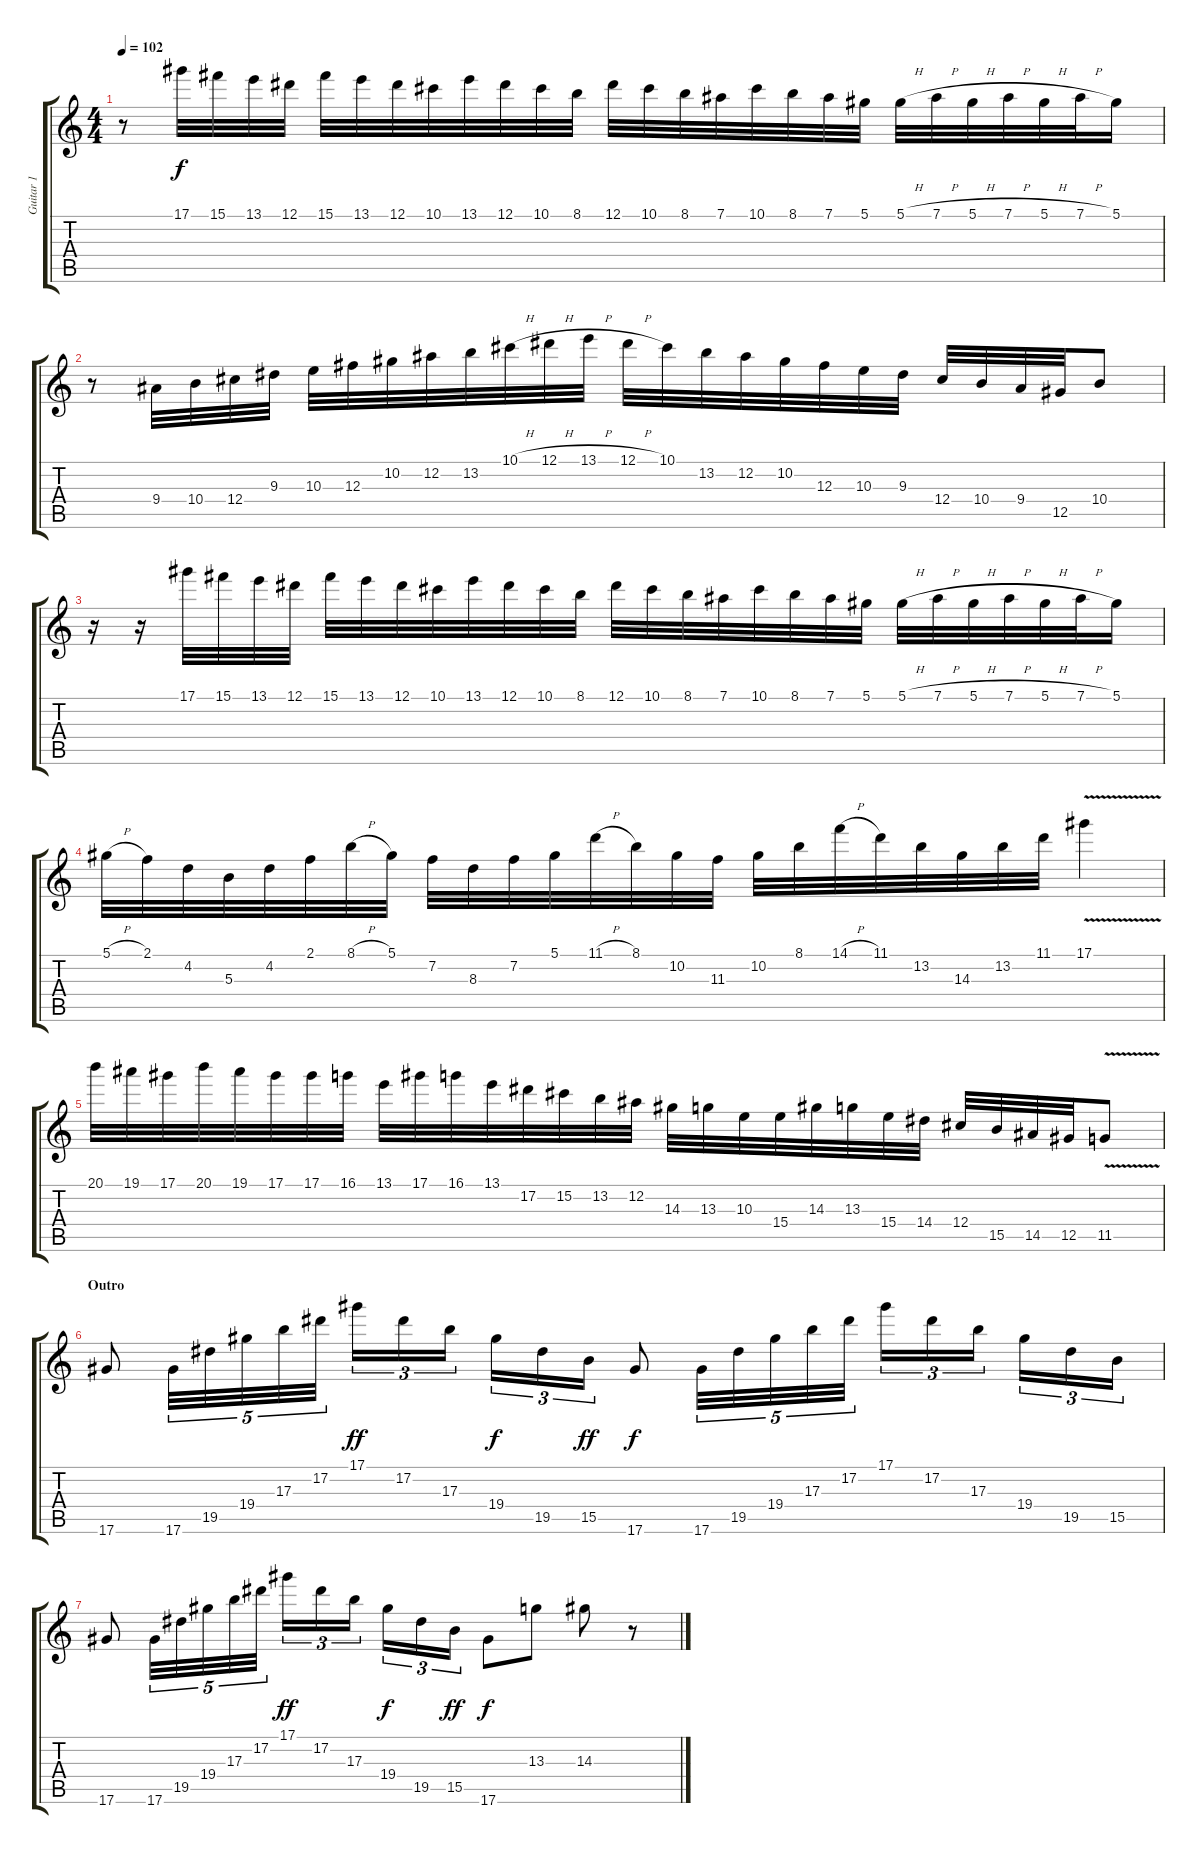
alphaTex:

\track ("Guitar 1" "Guitar 1") {instrument overdrivenguitar}
\staff {score tabs}
\tuning (Eb4 Bb3 Gb3 Db3 Ab2 Eb2) {hide}
\ts (4 4)
\tempo 102
\clef g2
\ks c
r.8{dy f} 17.1.32 15.1.32 13.1.32 12.1.32 15.1.32 13.1.32 12.1.32 10.1.32 13.1.32 12.1.32 10.1.32 8.1.32 12.1.32 10.1.32 8.1.32 7.1.32 10.1.32 8.1.32 7.1.32 5.1.32 5.1{h}.32 7.1{h}.32 5.1{h}.32 7.1{h}.32 5.1{h}.32 7.1{h}.32 5.1.16 |
r.8 9.4.32 10.4.32 12.4.32 9.3.32 10.3.32 12.3.32 10.2.32 12.2.32 13.2.32 10.1{h}.32 12.1{h}.32 13.1{h}.32 12.1{h}.32 10.1.32 13.2.32 12.2.32 10.2.32 12.3.32 10.3.32 9.3.32 12.4.32 10.4.32 9.4.32 12.5.32 10.4.8 |
r.16 r.16 17.1.32 15.1.32 13.1.32 12.1.32 15.1.32 13.1.32 12.1.32 10.1.32 13.1.32 12.1.32 10.1.32 8.1.32 12.1.32 10.1.32 8.1.32 7.1.32 10.1.32 8.1.32 7.1.32 5.1.32 5.1{h}.32 7.1{h}.32 5.1{h}.32 7.1{h}.32 5.1{h}.32 7.1{h}.32 5.1.16 |
5.1{h}.32{volume 16 balance 8} 2.1.32 4.2.32 5.3.32 4.2.32 2.1.32 8.1{h}.32 5.1.32 7.2.32 8.3.32 7.2.32 5.1.32 11.1{h}.32 8.1.32 10.2.32 11.3.32 10.2.32 8.1.32 14.1{h}.32 11.1.32 13.2.32 14.3.32 13.2.32 11.1.32 17.1{v}.4 |
20.1.32 19.1.32 17.1.32 20.1.32 19.1.32 17.1.32 17.1.32 16.1.32 13.1.32 17.1.32 16.1.32 13.1.32 17.2.32 15.2.32 13.2.32 12.2.32 14.3.32 13.3.32 10.3.32 15.4.32 14.3.32 13.3.32 15.4.32 14.4.32 12.4.32 15.5.32 14.5.32 12.5.32 11.5{v}.8 |
\section ("" "Outro")
17.6.8 17.6.32{tu (5 4)} 19.5.32{tu (5 4)} 19.4.32{tu (5 4)} 17.3.32{tu (5 4)} 17.2.32{tu (5 4)} 17.1.16{tu (3 2) dy ff} 17.2.16{tu (3 2)} 17.3.16{tu (3 2)} 19.4.16{tu (3 2) dy f} 19.5.16{tu (3 2)} 15.5.16{tu (3 2) dy ff} 17.6.8{dy f} 17.6.32{tu (5 4)} 19.5.32{tu (5 4)} 19.4.32{tu (5 4)} 17.3.32{tu (5 4)} 17.2.32{tu (5 4)} 17.1.16{tu (3 2)} 17.2.16{tu (3 2)} 17.3.16{tu (3 2)} 19.4.16{tu (3 2)} 19.5.16{tu (3 2)} 15.5.16{tu (3 2)} |
17.6.8 17.6.32{tu (5 4)} 19.5.32{tu (5 4)} 19.4.32{tu (5 4)} 17.3.32{tu (5 4)} 17.2.32{tu (5 4)} 17.1.16{tu (3 2) dy ff} 17.2.16{tu (3 2)} 17.3.16{tu (3 2)} 19.4.16{tu (3 2) dy f} 19.5.16{tu (3 2)} 15.5.16{tu (3 2) dy ff} 17.6.8{dy f} 13.3.8 14.3.8 r.8
